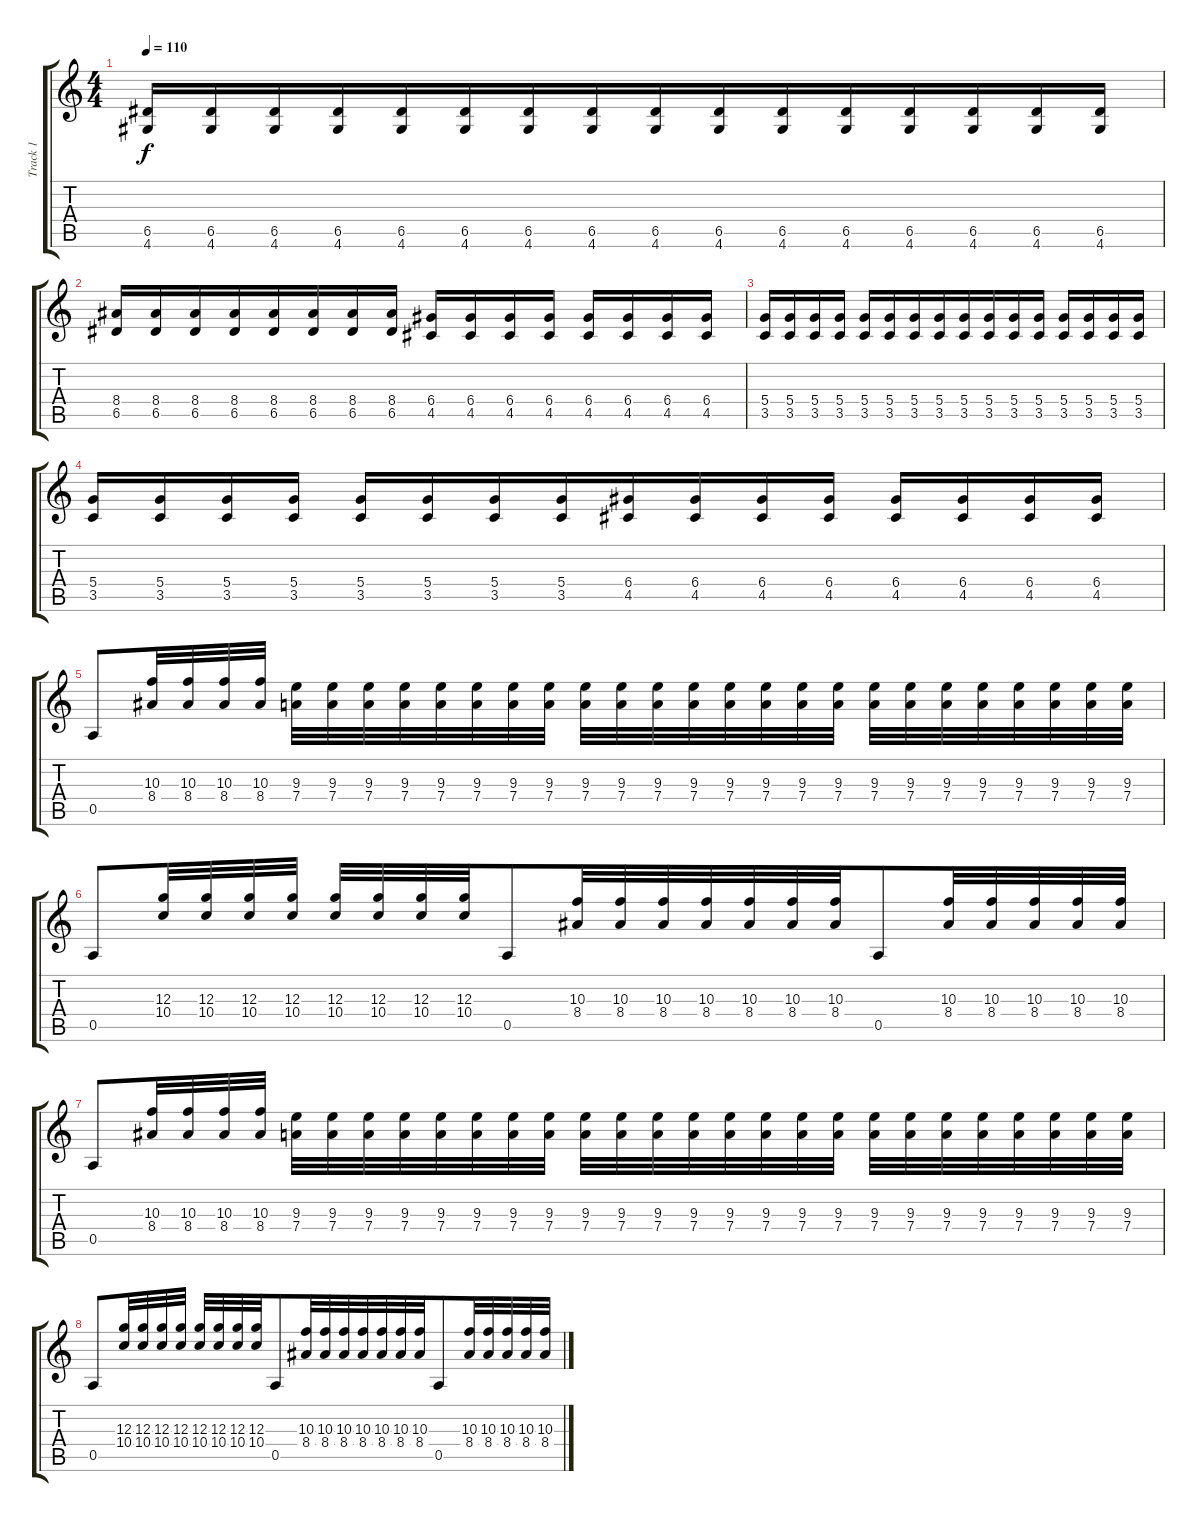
\track ("Track 1" "Track 1") {instrument distortionguitar}
\staff {score tabs}
\tuning (E4 B3 G3 D3 A2 E2) {hide}
\ts (4 4)
\tempo 110
\clef g2
\ks c
(6.5 4.6).16{dy f} (6.5 4.6).16 (6.5 4.6).16{beam merge} (6.5 4.6).16{beam merge} (6.5 4.6).16 (6.5 4.6).16 (6.5 4.6).16 (6.5 4.6).16{beam merge} (6.5 4.6).16 (6.5 4.6).16{beam merge} (6.5 4.6).16{beam merge} (6.5 4.6).16{beam merge} (6.5 4.6).16 (6.5 4.6).16 (6.5 4.6).16 (6.5 4.6).16 |
(8.4 6.5).16{beam merge} (8.4 6.5).16{beam merge} (8.4 6.5).16 (8.4 6.5).16{beam merge} (8.4 6.5).16 (8.4 6.5).16{beam merge} (8.4 6.5).16 (8.4 6.5).16 (6.4 4.5).16 (6.4 4.5).16{beam merge} (6.4 4.5).16{beam merge} (6.4 4.5).16 (6.4 4.5).16 (6.4 4.5).16 (6.4 4.5).16 (6.4 4.5).16 |
(5.4 3.5).16 (5.4 3.5).16{beam merge} (5.4 3.5).16 (5.4 3.5).16 (5.4 3.5).16{beam merge} (5.4 3.5).16{beam merge} (5.4 3.5).16{beam merge} (5.4 3.5).16{beam merge} (5.4 3.5).16 (5.4 3.5).16 (5.4 3.5).16{beam merge} (5.4 3.5).16 (5.4 3.5).16{beam merge} (5.4 3.5).16{beam merge} (5.4 3.5).16 (5.4 3.5).16 |
(5.4 3.5).16{beam merge} (5.4 3.5).16 (5.4 3.5).16{beam merge} (5.4 3.5).16 (5.4 3.5).16 (5.4 3.5).16 (5.4 3.5).16 (5.4 3.5).16{beam merge} (6.4 4.5).16 (6.4 4.5).16 (6.4 4.5).16 (6.4 4.5).16 (6.4 4.5).16 (6.4 4.5).16 (6.4 4.5).16 (6.4 4.5).16 |
0.5.8 (10.3 8.4).32 (10.3 8.4).32 (10.3 8.4).32 (10.3 8.4).32 (9.3 7.4).32 (9.3 7.4).32 (9.3 7.4).32{beam merge} (9.3 7.4).32 (9.3 7.4).32{beam merge} (9.3 7.4).32{beam merge} (9.3 7.4).32 (9.3 7.4).32 (9.3 7.4).32 (9.3 7.4).32 (9.3 7.4).32 (9.3 7.4).32 (9.3 7.4).32 (9.3 7.4).32 (9.3 7.4).32 (9.3 7.4).32 (9.3 7.4).32 (9.3 7.4).32 (9.3 7.4).32{beam merge} (9.3 7.4).32 (9.3 7.4).32 (9.3 7.4).32 (9.3 7.4).32{beam merge} (9.3 7.4).32 |
0.5.8{beam merge} (12.3 10.4).32 (12.3 10.4).32 (12.3 10.4).32 (12.3 10.4).32 (12.3 10.4).32{beam merge} (12.3 10.4).32 (12.3 10.4).32 (12.3 10.4).32 0.5.8{beam merge} (10.3 8.4).32{beam merge} (10.3 8.4).32{beam merge} (10.3 8.4).32 (10.3 8.4).32 (10.3 8.4).32{beam merge} (10.3 8.4).32{beam merge} (10.3 8.4).32 0.5.8{beam merge} (10.3 8.4).32{beam merge} (10.3 8.4).32 (10.3 8.4).32 (10.3 8.4).32 (10.3 8.4).32 |
0.5.8 (10.3 8.4).32 (10.3 8.4).32 (10.3 8.4).32 (10.3 8.4).32 (9.3 7.4).32 (9.3 7.4).32 (9.3 7.4).32{beam merge} (9.3 7.4).32 (9.3 7.4).32{beam merge} (9.3 7.4).32{beam merge} (9.3 7.4).32 (9.3 7.4).32 (9.3 7.4).32 (9.3 7.4).32 (9.3 7.4).32 (9.3 7.4).32 (9.3 7.4).32 (9.3 7.4).32 (9.3 7.4).32 (9.3 7.4).32 (9.3 7.4).32 (9.3 7.4).32 (9.3 7.4).32{beam merge} (9.3 7.4).32 (9.3 7.4).32 (9.3 7.4).32 (9.3 7.4).32{beam merge} (9.3 7.4).32 |
0.5.8{beam merge} (12.3 10.4).32 (12.3 10.4).32 (12.3 10.4).32 (12.3 10.4).32 (12.3 10.4).32{beam merge} (12.3 10.4).32 (12.3 10.4).32 (12.3 10.4).32 0.5.8{beam merge} (10.3 8.4).32{beam merge} (10.3 8.4).32{beam merge} (10.3 8.4).32 (10.3 8.4).32 (10.3 8.4).32{beam merge} (10.3 8.4).32{beam merge} (10.3 8.4).32 0.5.8{beam merge} (10.3 8.4).32{beam merge} (10.3 8.4).32 (10.3 8.4).32 (10.3 8.4).32 (10.3 8.4).32
